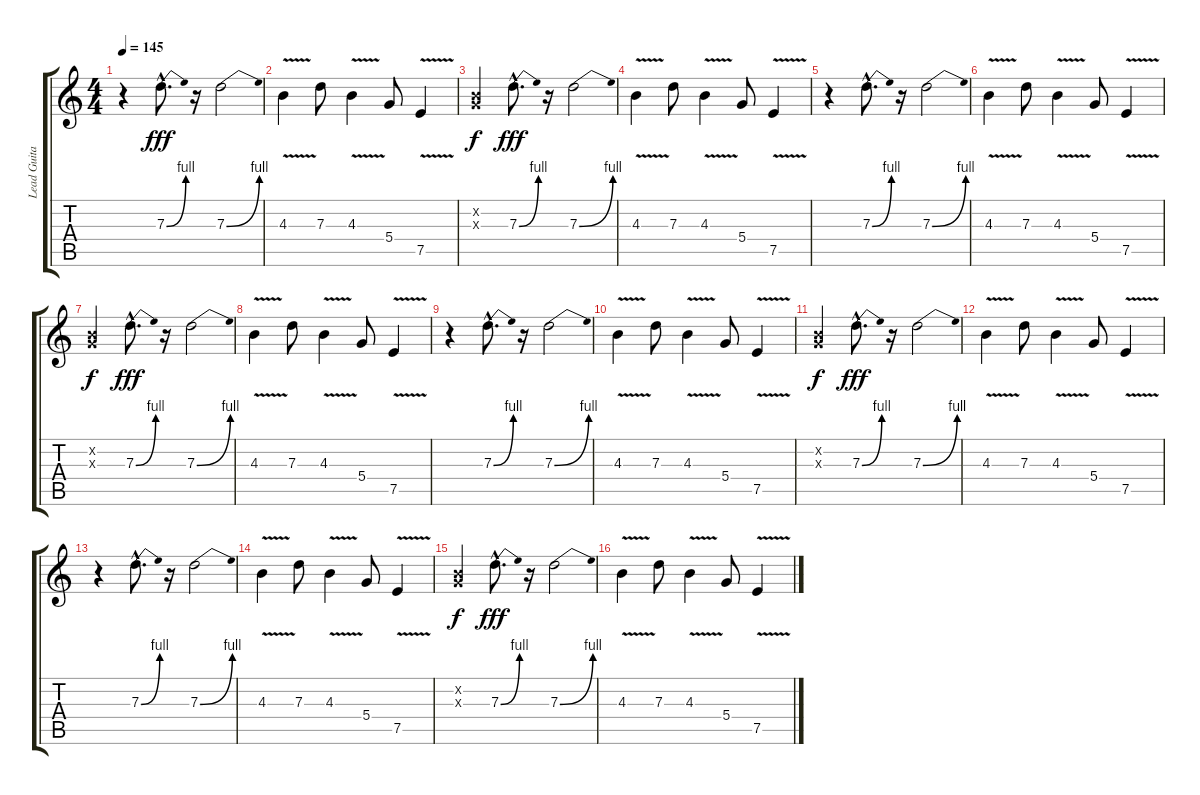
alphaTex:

\track ("Lead Guitar" "Lead Guita") {instrument overdrivenguitar}
\staff {score tabs}
\tuning (E4 B3 G3 D3 A2 E2) {hide}
\ts (4 4)
\tempo 145
\clef g2
\ks c
r.4{dy ff volume 14 instrument electricguitarclean} 7.3{be (bend 0 0 60 4) hac}.8{d dy fff} r.16 7.3{be (bend 0 0 60 4)}.2 |
4.3{v}.4 7.3.8 4.3{v}.4 5.4.8 7.5{v}.4 |
(0.2{x} 0.3{x}).4{dy f volume 14 instrument electricguitarclean} 7.3{be (bend 0 0 60 4) hac}.8{d dy fff} r.16 7.3{be (bend 0 0 60 4)}.2 |
4.3{v}.4 7.3.8 4.3{v}.4 5.4.8 7.5{v}.4 |
r.4{volume 14 instrument electricguitarclean} 7.3{be (bend 0 0 60 4) hac}.8{d} r.16 7.3{be (bend 0 0 60 4)}.2 |
4.3{v}.4 7.3.8 4.3{v}.4 5.4.8 7.5{v}.4 |
(0.2{x} 0.3{x}).4{dy f volume 14 instrument electricguitarclean} 7.3{be (bend 0 0 60 4) hac}.8{d dy fff} r.16 7.3{be (bend 0 0 60 4)}.2 |
4.3{v}.4 7.3.8 4.3{v}.4 5.4.8 7.5{v}.4 |
r.4{volume 14 instrument electricguitarclean} 7.3{be (bend 0 0 60 4) hac}.8{d} r.16 7.3{be (bend 0 0 60 4)}.2 |
4.3{v}.4 7.3.8 4.3{v}.4 5.4.8 7.5{v}.4 |
(0.2{x} 0.3{x}).4{dy f volume 14 instrument electricguitarclean} 7.3{be (bend 0 0 60 4) hac}.8{d dy fff} r.16 7.3{be (bend 0 0 60 4)}.2 |
4.3{v}.4 7.3.8 4.3{v}.4 5.4.8 7.5{v}.4 |
r.4{volume 14 instrument electricguitarclean} 7.3{be (bend 0 0 60 4) hac}.8{d} r.16 7.3{be (bend 0 0 60 4)}.2 |
4.3{v}.4 7.3.8 4.3{v}.4 5.4.8 7.5{v}.4 |
(0.2{x} 0.3{x}).4{dy f volume 14 instrument electricguitarclean} 7.3{be (bend 0 0 60 4) hac}.8{d dy fff} r.16 7.3{be (bend 0 0 60 4)}.2 |
4.3{v}.4 7.3.8 4.3{v}.4 5.4.8 7.5{v}.4
